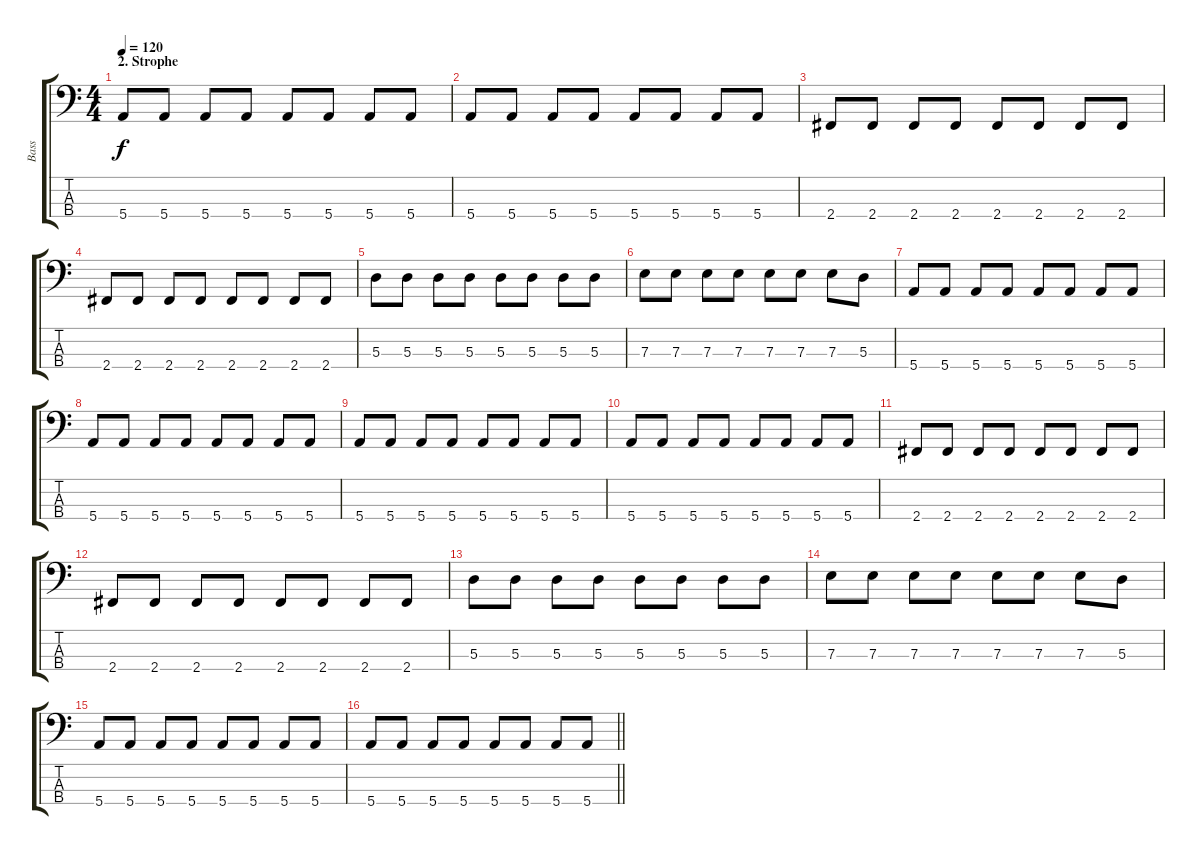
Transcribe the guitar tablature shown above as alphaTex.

\track ("Bass" "Bass") {instrument electricbassfinger}
\staff {score tabs}
\tuning (G2 D2 A1 E1) {hide}
\ts (4 4)
\section ("" "2. Strophe")
\tempo 120
\clef f4
\ks c
5.4.8{dy f} 5.4.8 5.4.8 5.4.8 5.4.8 5.4.8 5.4.8 5.4.8 |
5.4.8 5.4.8 5.4.8 5.4.8 5.4.8 5.4.8 5.4.8 5.4.8 |
2.4.8 2.4.8 2.4.8 2.4.8 2.4.8 2.4.8 2.4.8 2.4.8 |
2.4.8 2.4.8 2.4.8 2.4.8 2.4.8 2.4.8 2.4.8 2.4.8 |
5.3.8 5.3.8 5.3.8 5.3.8 5.3.8 5.3.8 5.3.8 5.3.8 |
7.3.8 7.3.8 7.3.8 7.3.8 7.3.8 7.3.8 7.3.8 5.3.8 |
5.4.8 5.4.8 5.4.8 5.4.8 5.4.8 5.4.8 5.4.8 5.4.8 |
5.4.8 5.4.8 5.4.8 5.4.8 5.4.8 5.4.8 5.4.8 5.4.8 |
5.4.8 5.4.8 5.4.8 5.4.8 5.4.8 5.4.8 5.4.8 5.4.8 |
5.4.8 5.4.8 5.4.8 5.4.8 5.4.8 5.4.8 5.4.8 5.4.8 |
2.4.8 2.4.8 2.4.8 2.4.8 2.4.8 2.4.8 2.4.8 2.4.8 |
2.4.8 2.4.8 2.4.8 2.4.8 2.4.8 2.4.8 2.4.8 2.4.8 |
5.3.8 5.3.8 5.3.8 5.3.8 5.3.8 5.3.8 5.3.8 5.3.8 |
7.3.8 7.3.8 7.3.8 7.3.8 7.3.8 7.3.8 7.3.8 5.3.8 |
5.4.8 5.4.8 5.4.8 5.4.8 5.4.8 5.4.8 5.4.8 5.4.8 |
\barLineRight lightlight
5.4.8 5.4.8 5.4.8 5.4.8 5.4.8 5.4.8 5.4.8 5.4.8
